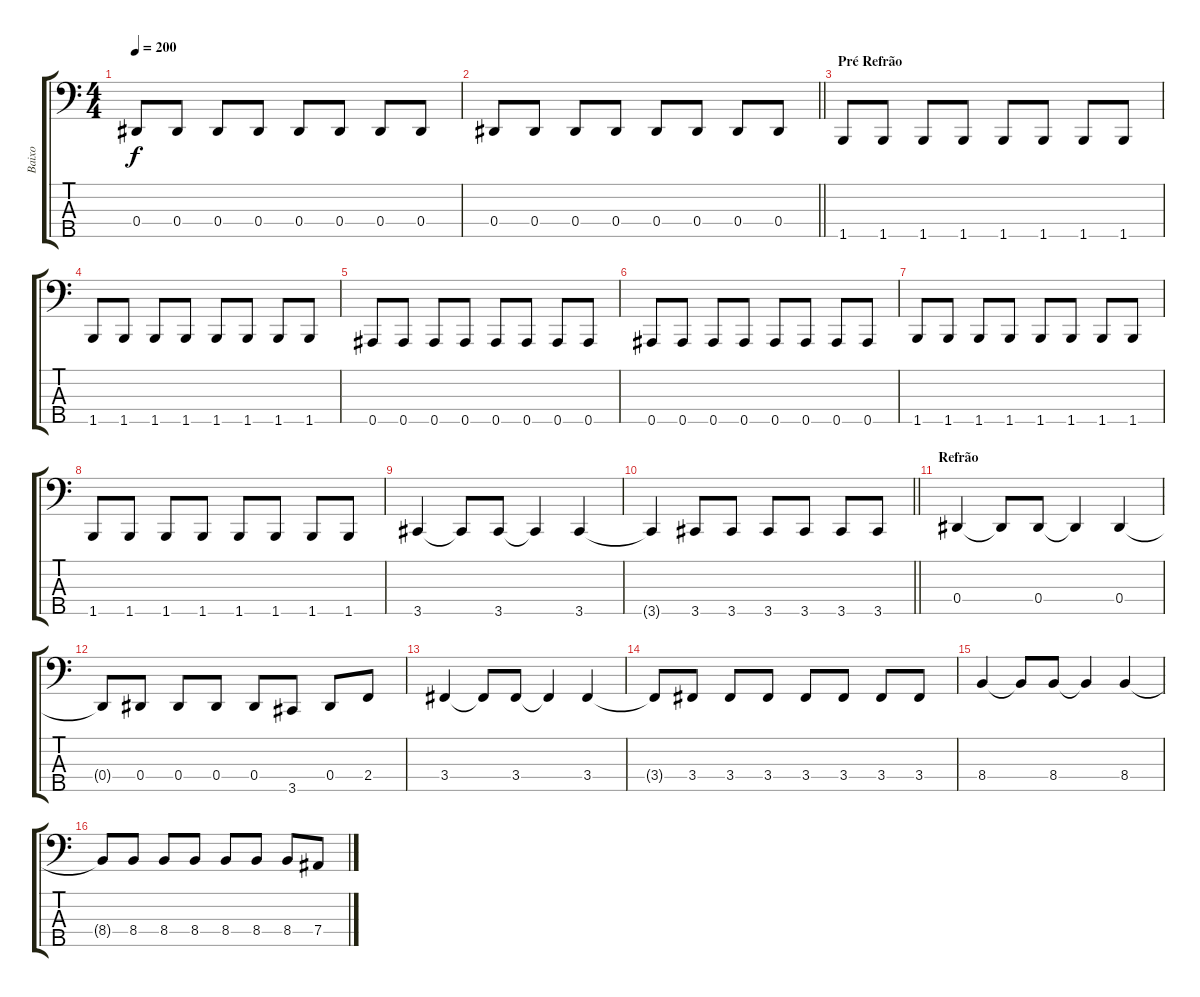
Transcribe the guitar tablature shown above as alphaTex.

\track ("Baixo" "Baixo") {instrument electricbassfinger}
\staff {score tabs}
\tuning (Gb2 Db2 Ab1 Eb1 Bb0) {hide}
\ts (4 4)
\tempo 200
\clef f4
\ks c
0.4.8{dy f} 0.4.8 0.4.8 0.4.8 0.4.8 0.4.8 0.4.8 0.4.8 |
\barLineRight lightlight
0.4.8 0.4.8 0.4.8 0.4.8 0.4.8 0.4.8 0.4.8 0.4.8 |
\section ("" "Pré Refrão")
1.5.8 1.5.8 1.5.8 1.5.8 1.5.8 1.5.8 1.5.8 1.5.8 |
1.5.8 1.5.8 1.5.8 1.5.8 1.5.8 1.5.8 1.5.8 1.5.8 |
0.5.8 0.5.8 0.5.8 0.5.8 0.5.8 0.5.8 0.5.8 0.5.8 |
0.5.8 0.5.8 0.5.8 0.5.8 0.5.8 0.5.8 0.5.8 0.5.8 |
1.5.8 1.5.8 1.5.8 1.5.8 1.5.8 1.5.8 1.5.8 1.5.8 |
1.5.8 1.5.8 1.5.8 1.5.8 1.5.8 1.5.8 1.5.8 1.5.8 |
3.5.4 3.5{t}.8 3.5.8 3.5{t}.4 3.5.4 |
\barLineRight lightlight
3.5{t}.4 3.5.8 3.5.8 3.5.8 3.5.8 3.5.8 3.5.8 |
\section ("" "Refrão")
0.4.4 0.4{t}.8 0.4.8 0.4{t}.4 0.4.4 |
0.4{t}.8 0.4.8 0.4.8 0.4.8 0.4.8 3.5.8 0.4.8 2.4.8 |
3.4.4 3.4{t}.8 3.4.8 3.4{t}.4 3.4.4 |
3.4{t}.8 3.4.8 3.4.8 3.4.8 3.4.8 3.4.8 3.4.8 3.4.8 |
8.4.4 8.4{t}.8 8.4.8 8.4{t}.4 8.4.4 |
8.4{t}.8 8.4.8 8.4.8 8.4.8 8.4.8 8.4.8 8.4.8 7.4.8
